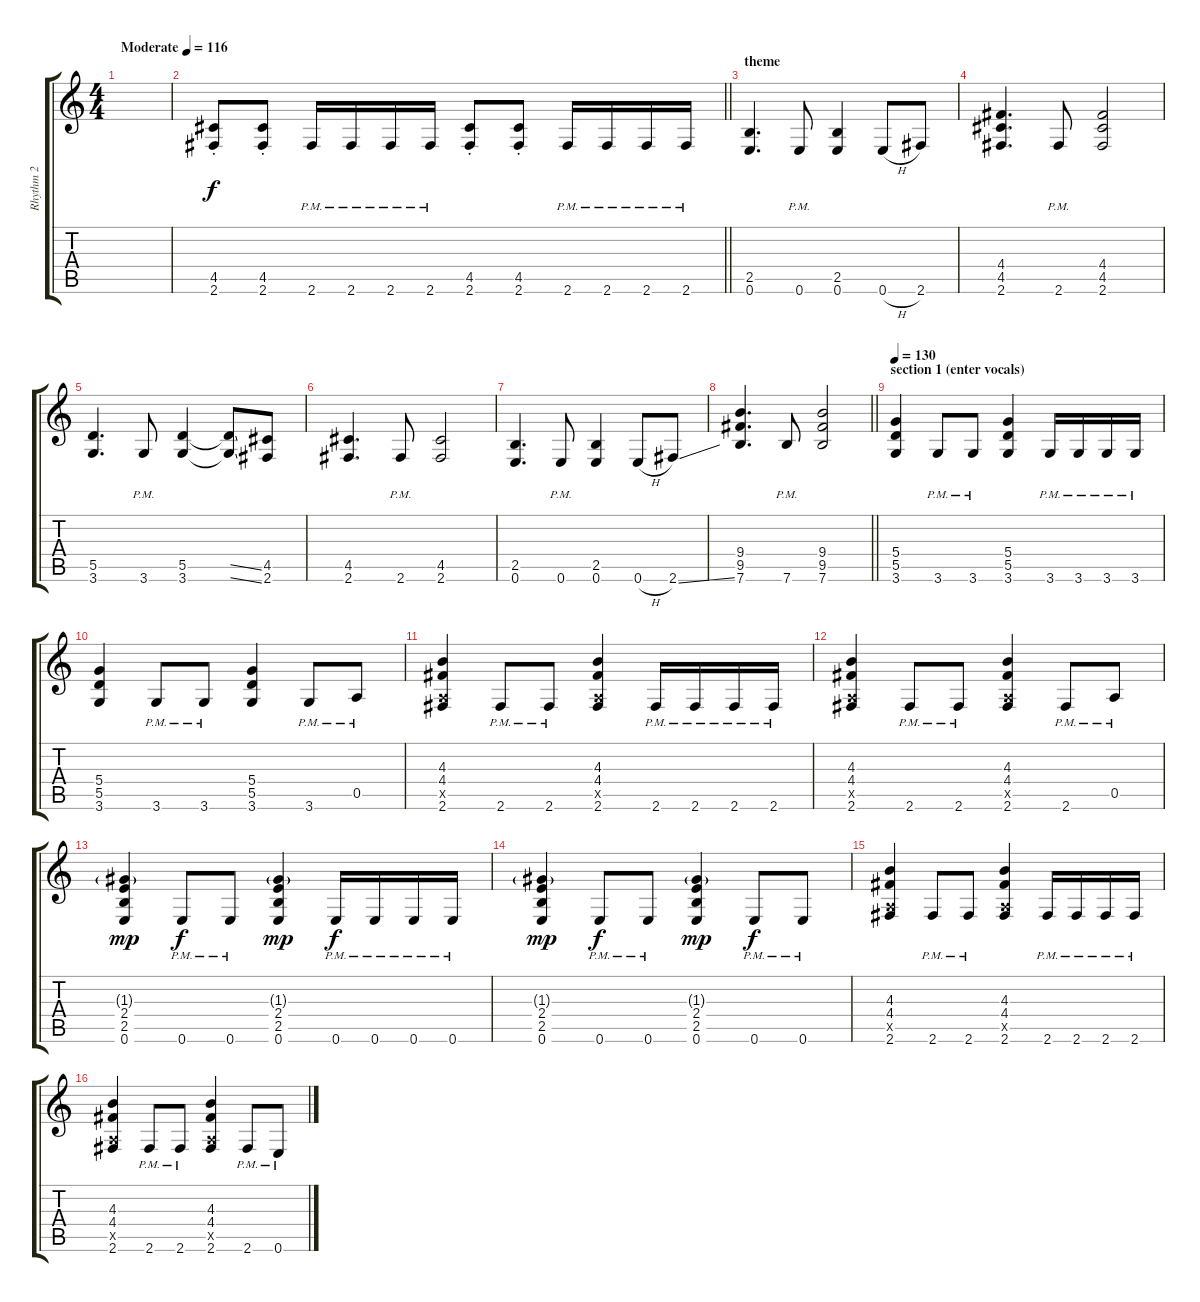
\track ("Rhythm 2" "Rhythm 2") {instrument overdrivenguitar}
\staff {score tabs}
\tuning (E4 B3 G3 D3 A2 E2) {hide}
\ts (4 4)
\tempo (116 "Moderate")
\clef g2
\ks c
|
\barLineRight lightlight
(4.5 2.6{st}).8 (4.5 2.6{st}).8 2.6{pm}.16 2.6{pm}.16 2.6{pm}.16 2.6{pm}.16 (4.5 2.6{st}).8 (4.5 2.6{st}).8 2.6{pm}.16 2.6{pm}.16 2.6{pm}.16 2.6{pm}.16 |
\section ("" "theme")
(2.5 0.6).4{d} 0.6{pm}.8 (2.5 0.6).4 0.6{h}.8 2.6.8 |
(4.4 4.5 2.6).4{d} 2.6{pm}.8 (4.4 4.5 2.6).2 |
(5.5 3.6).4{d} 3.6{pm}.8 (5.5 3.6).4 (5.5{ss t} 3.6{ss t}).8 (4.5 2.6).8 |
(4.5 2.6).4{d} 2.6{pm}.8 (4.5 2.6).2 |
(2.5 0.6).4{d} 0.6{pm}.8 (2.5 0.6).4 0.6{h}.8 2.6{ss}.8 |
\barLineRight lightlight
(9.4 9.5 7.6).4{d} 7.6{pm}.8 (9.4 9.5 7.6).2 |
\section ("" "section 1 (enter vocals)")
\tempo 130
(5.4 5.5 3.6).4 3.6{pm}.8 3.6{pm}.8 (5.4 5.5 3.6).4 3.6{pm}.16 3.6{pm}.16 3.6{pm}.16 3.6{pm}.16 |
(5.4 5.5 3.6).4 3.6{pm}.8 3.6{pm}.8 (5.4 5.5 3.6).4 3.6{pm}.8 0.5{pm}.8 |
(4.3 4.4 0.5{x} 2.6).4 2.6{pm}.8 2.6{pm}.8 (4.3 4.4 0.5{x} 2.6).4 2.6{pm}.16 2.6{pm}.16 2.6{pm}.16 2.6{pm}.16 |
(4.3 4.4 0.5{x} 2.6).4 2.6{pm}.8 2.6{pm}.8 (4.3 4.4 0.5{x} 2.6).4 2.6{pm}.8 0.5{pm}.8 |
(1.3{g} 2.4 2.5 0.6).4{dy mp} 0.6{pm}.8{dy f} 0.6{pm}.8 (1.3{g} 2.4 2.5 0.6).4{dy mp} 0.6{pm}.16{dy f} 0.6{pm}.16 0.6{pm}.16 0.6{pm}.16 |
(1.3{g} 2.4 2.5 0.6).4{dy mp} 0.6{pm}.8{dy f} 0.6{pm}.8 (1.3{g} 2.4 2.5 0.6).4{dy mp} 0.6{pm}.8{dy f} 0.6{pm}.8 |
(4.3 4.4 0.5{x} 2.6).4 2.6{pm}.8 2.6{pm}.8 (4.3 4.4 0.5{x} 2.6).4 2.6{pm}.16 2.6{pm}.16 2.6{pm}.16 2.6{pm}.16 |
(4.3 4.4 0.5{x} 2.6).4 2.6{pm}.8 2.6{pm}.8 (4.3 4.4 0.5{x} 2.6).4 2.6{pm}.8 0.6{pm}.8
